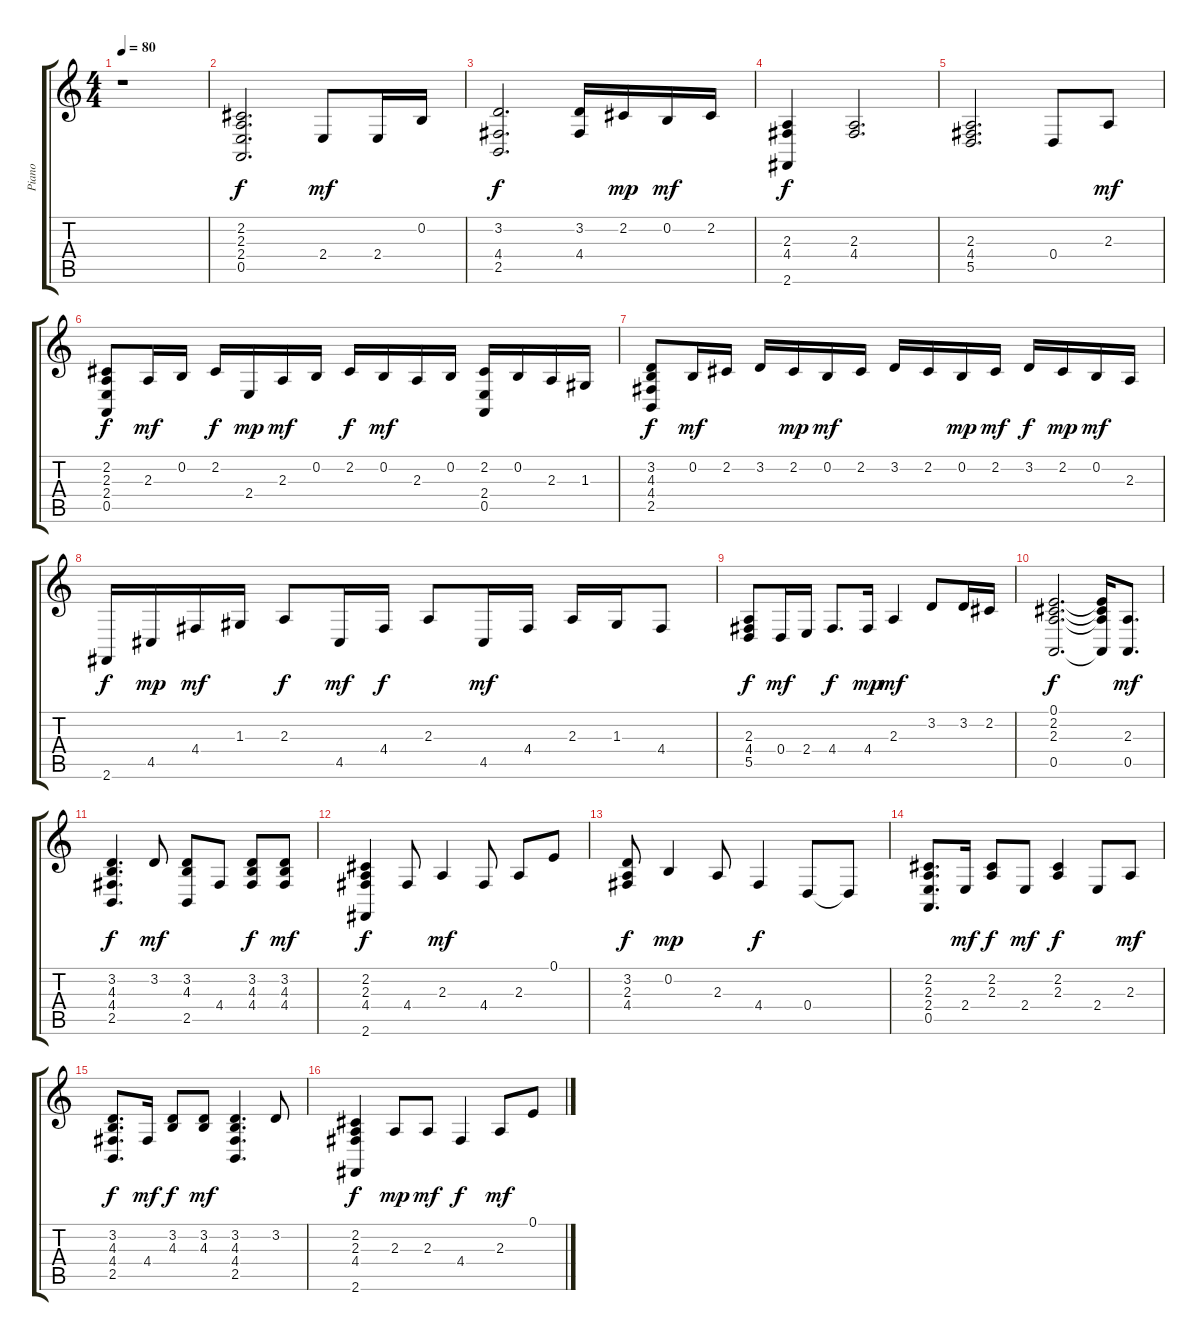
\track ("Piano" "Piano") {instrument acousticgrandpiano}
\staff {score tabs}
\tuning (E4 B3 G3 D3 A2 E2) {hide}
\ts (4 4)
\tempo 80
\clef g2
\ks c
r.1{dy f} |
(2.2 2.3 2.4 0.5).2{d} 2.4.8{dy mf} 2.4.16 0.2.16 |
(3.2 4.4 2.5).2{d dy f} (3.2 4.4).16 2.2.16{dy mp} 0.2.16{dy mf} 2.2.16 |
(2.3 4.4 2.6).4{dy f} (2.3 4.4).2{d} |
(2.3 4.4 5.5).2{d} 0.4.8 2.3.8{dy mf} |
(2.2 2.3 2.4 0.5).8{dy f} 2.3.16{dy mf} 0.2.16 2.2.16{dy f} 2.4.16{dy mp} 2.3.16{dy mf} 0.2.16 2.2.16{dy f} 0.2.16{dy mf} 2.3.16 0.2.16 (2.2 2.4 0.5).16 0.2.16 2.3.16 1.3.16 |
(3.2 4.3 4.4 2.5).8{dy f} 0.2.16{dy mf} 2.2.16 3.2.16 2.2.16{dy mp} 0.2.16{dy mf} 2.2.16 3.2.16 2.2.16 0.2.16{dy mp} 2.2.16{dy mf} 3.2.16{dy f} 2.2.16{dy mp} 0.2.16{dy mf} 2.3.16 |
2.6.16{dy f} 4.5.16{dy mp} 4.4.16{dy mf} 1.3.16 2.3.8{dy f} 4.5.16{dy mf} 4.4.16{dy f} 2.3.8 4.5.16{dy mf} 4.4.16 2.3.16 1.3.16 4.4.8 |
(2.3 4.4 5.5).8{dy f} 0.4.16{dy mf} 2.4.16 4.4.8{d dy f} 4.4.16{dy mp} 2.3.4{dy mf} 3.2.8 3.2.16 2.2.16 |
(0.1 2.2 2.3 0.5).2{d dy f} (0.1{t} 2.2{t} 2.3{t} 0.5{t}).16 (2.3 0.5).8{d dy mf} |
(3.2 4.3 4.4 2.5).4{d dy f} 3.2.8{dy mf} (3.2 4.3 2.5).8 4.4.8 (3.2 4.3 4.4).8{dy f} (3.2 4.3 4.4).8{dy mf} |
(2.2 2.3 4.4 2.6).4{dy f} 4.4.8 2.3.4{dy mf} 4.4.8 2.3.8 0.1.8 |
(3.2 2.3 4.4).8{dy f} 0.2.4{dy mp} 2.3.8 4.4.4{dy f} 0.4.8 0.4{t}.8 |
(2.2 2.3 2.4 0.5).8{d} 2.4.16{dy mf} (2.2 2.3).8{dy f} 2.4.8{dy mf} (2.2 2.3).4{dy f} 2.4.8 2.3.8{dy mf} |
(3.2 4.3 4.4 2.5).8{d dy f} 4.4.16{dy mf} (3.2 4.3).8{dy f} (3.2 4.3).8{dy mf} (3.2 4.3 4.4 2.5).4{d} 3.2.8 |
(2.2 2.3 4.4 2.6).4{dy f} 2.3.8{dy mp} 2.3.8{dy mf} 4.4.4{dy f} 2.3.8{dy mf} 0.1.8
